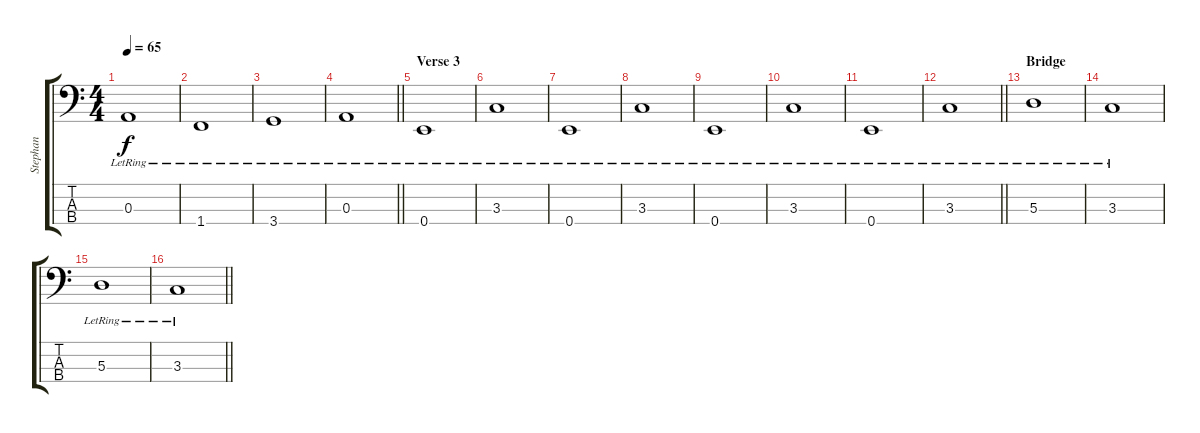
\track ("Stephan" "Stephan") {instrument electricbassfinger}
\staff {score tabs}
\tuning (G2 D2 A1 E1) {hide}
\ts (4 4)
\tempo 65
\clef f4
\ks c
0.3{lr}.1{dy f} |
1.4{lr}.1 |
3.4{lr}.1 |
\barLineRight lightlight
0.3{lr}.1 |
\section ("" "Verse 3")
0.4{lr}.1 |
3.3{lr}.1 |
0.4{lr}.1 |
3.3{lr}.1 |
0.4{lr}.1 |
3.3{lr}.1 |
0.4{lr}.1 |
\barLineRight lightlight
3.3{lr}.1 |
\section ("" "Bridge")
5.3{lr}.1 |
3.3{lr}.1 |
5.3{lr}.1 |
\barLineRight lightlight
3.3{lr}.1
